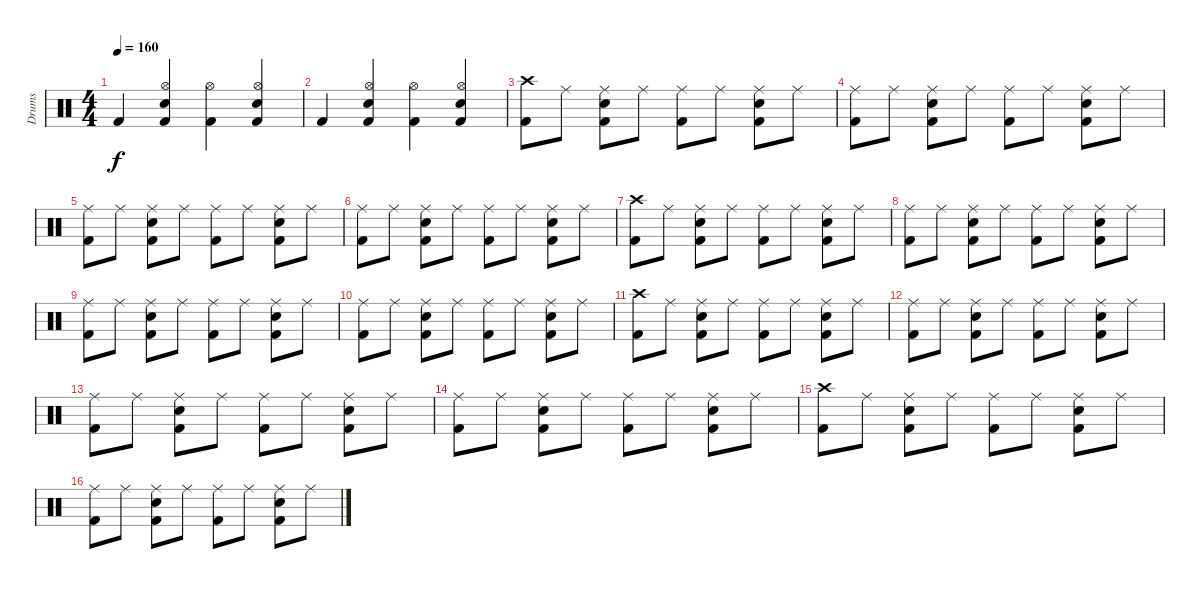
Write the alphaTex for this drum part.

\track ("Drums" "Drums") {instrument percussion}
\staff {score}
\articulation defaults
\ts (4 4)
\tempo 160
\clef neutral
\ks c "Kick (hit) 2".4{dy f}
("Hi-Hat (open)" "Snare (hit) 2" "Kick (hit) 2").4 ("Hi-Hat (open)" "Kick (hit) 2").4 ("Hi-Hat (open)" "Snare (hit) 2" "Kick (hit) 2").4 |
"Kick (hit) 2".4 ("Hi-Hat (open)" "Snare (hit) 2" "Kick (hit) 2").4 ("Hi-Hat (open)" "Kick (hit) 2").4 ("Hi-Hat (open)" "Snare (hit) 2" "Kick (hit) 2").4 |
("Crash high (hit)" "Kick (hit) 2").8 "Ride (middle)".8 ("Ride (middle)" "Snare (hit) 2" "Kick (hit) 2").8 "Ride (middle)".8 ("Ride (middle)" "Kick (hit) 2").8 "Ride (middle)".8 ("Ride (middle)" "Snare (hit) 2" "Kick (hit) 2").8 "Ride (middle)".8 |
("Ride (middle)" "Kick (hit) 2").8 "Ride (middle)".8 ("Ride (middle)" "Snare (hit) 2" "Kick (hit) 2").8 "Ride (middle)".8 ("Ride (middle)" "Kick (hit) 2").8 "Ride (middle)".8 ("Ride (middle)" "Snare (hit) 2" "Kick (hit) 2").8 "Ride (middle)".8 |
("Ride (middle)" "Kick (hit) 2").8 "Ride (middle)".8 ("Ride (middle)" "Snare (hit) 2" "Kick (hit) 2").8 "Ride (middle)".8 ("Ride (middle)" "Kick (hit) 2").8 "Ride (middle)".8 ("Ride (middle)" "Snare (hit) 2" "Kick (hit) 2").8 "Ride (middle)".8 |
("Ride (middle)" "Kick (hit) 2").8 "Ride (middle)".8 ("Ride (middle)" "Snare (hit) 2" "Kick (hit) 2").8 "Ride (middle)".8 ("Ride (middle)" "Kick (hit) 2").8 "Ride (middle)".8 ("Ride (middle)" "Snare (hit) 2" "Kick (hit) 2").8 "Ride (middle)".8 |
("Crash high (hit)" "Kick (hit) 2").8 "Ride (middle)".8 ("Ride (middle)" "Snare (hit) 2" "Kick (hit) 2").8 "Ride (middle)".8 ("Ride (middle)" "Kick (hit) 2").8 "Ride (middle)".8 ("Ride (middle)" "Snare (hit) 2" "Kick (hit) 2").8 "Ride (middle)".8 |
("Ride (middle)" "Kick (hit) 2").8 "Ride (middle)".8 ("Ride (middle)" "Snare (hit) 2" "Kick (hit) 2").8 "Ride (middle)".8 ("Ride (middle)" "Kick (hit) 2").8 "Ride (middle)".8 ("Ride (middle)" "Snare (hit) 2" "Kick (hit) 2").8 "Ride (middle)".8 |
("Ride (middle)" "Kick (hit) 2").8 "Ride (middle)".8 ("Ride (middle)" "Snare (hit) 2" "Kick (hit) 2").8 "Ride (middle)".8 ("Ride (middle)" "Kick (hit) 2").8 "Ride (middle)".8 ("Ride (middle)" "Snare (hit) 2" "Kick (hit) 2").8 "Ride (middle)".8 |
("Ride (middle)" "Kick (hit) 2").8 "Ride (middle)".8 ("Ride (middle)" "Snare (hit) 2" "Kick (hit) 2").8 "Ride (middle)".8 ("Ride (middle)" "Kick (hit) 2").8 "Ride (middle)".8 ("Ride (middle)" "Snare (hit) 2" "Kick (hit) 2").8 "Ride (middle)".8 |
("Crash high (hit)" "Kick (hit) 2").8 "Ride (middle)".8 ("Ride (middle)" "Snare (hit) 2" "Kick (hit) 2").8 "Ride (middle)".8 ("Ride (middle)" "Kick (hit) 2").8 "Ride (middle)".8 ("Ride (middle)" "Snare (hit) 2" "Kick (hit) 2").8 "Ride (middle)".8 |
("Ride (middle)" "Kick (hit) 2").8 "Ride (middle)".8 ("Ride (middle)" "Snare (hit) 2" "Kick (hit) 2").8 "Ride (middle)".8 ("Ride (middle)" "Kick (hit) 2").8 "Ride (middle)".8 ("Ride (middle)" "Snare (hit) 2" "Kick (hit) 2").8 "Ride (middle)".8 |
("Ride (middle)" "Kick (hit) 2").8 "Ride (middle)".8 ("Ride (middle)" "Snare (hit) 2" "Kick (hit) 2").8 "Ride (middle)".8 ("Ride (middle)" "Kick (hit) 2").8 "Ride (middle)".8 ("Ride (middle)" "Snare (hit) 2" "Kick (hit) 2").8 "Ride (middle)".8 |
("Ride (middle)" "Kick (hit) 2").8 "Ride (middle)".8 ("Ride (middle)" "Snare (hit) 2" "Kick (hit) 2").8 "Ride (middle)".8 ("Ride (middle)" "Kick (hit) 2").8 "Ride (middle)".8 ("Ride (middle)" "Snare (hit) 2" "Kick (hit) 2").8 "Ride (middle)".8 |
("Crash high (hit)" "Kick (hit) 2").8 "Ride (middle)".8 ("Ride (middle)" "Snare (hit) 2" "Kick (hit) 2").8 "Ride (middle)".8 ("Ride (middle)" "Kick (hit) 2").8 "Ride (middle)".8 ("Ride (middle)" "Snare (hit) 2" "Kick (hit) 2").8 "Ride (middle)".8 |
("Ride (middle)" "Kick (hit) 2").8 "Ride (middle)".8 ("Ride (middle)" "Snare (hit) 2" "Kick (hit) 2").8 "Ride (middle)".8 ("Ride (middle)" "Kick (hit) 2").8 "Ride (middle)".8 ("Ride (middle)" "Snare (hit) 2" "Kick (hit) 2").8 "Ride (middle)".8
